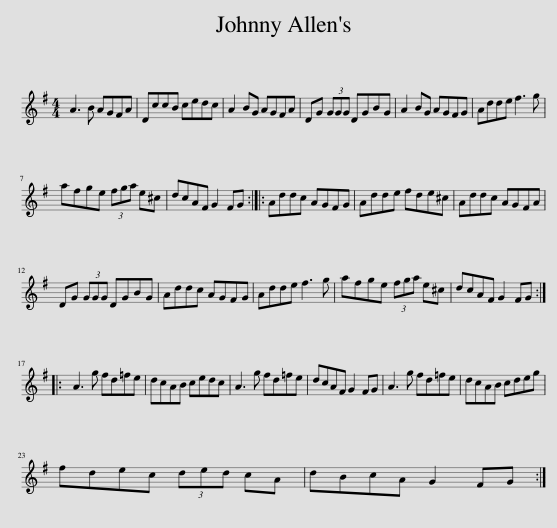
X:1
L:1/8
M:4/4
I:linebreak $
K:G
V:1 treble
V:1
 A3 B AGFA | DccB cedc | A2 BG AGFA | DG (3GGG DGBG | A2 BG AGFG | %5
 Adde f3 g |$ afge (3fga e^c | dcAF G2 FG :: Addc AGFG | Adde fde^c | %10
 Addc AGFA |$ DG (3GGG DGBG | Addc AGFG | Adde f3 g | afge (3fga e^c | %15
 dcAF G2 FG ::$ A3 g fd=fe | dcAB cedc | A3 g fd=fe | dcAF G2 FG | %20
 A3 g fd=fe | dcAB cdeg |$ fdec (3ded cA | dBcA G2 FG :| %24
